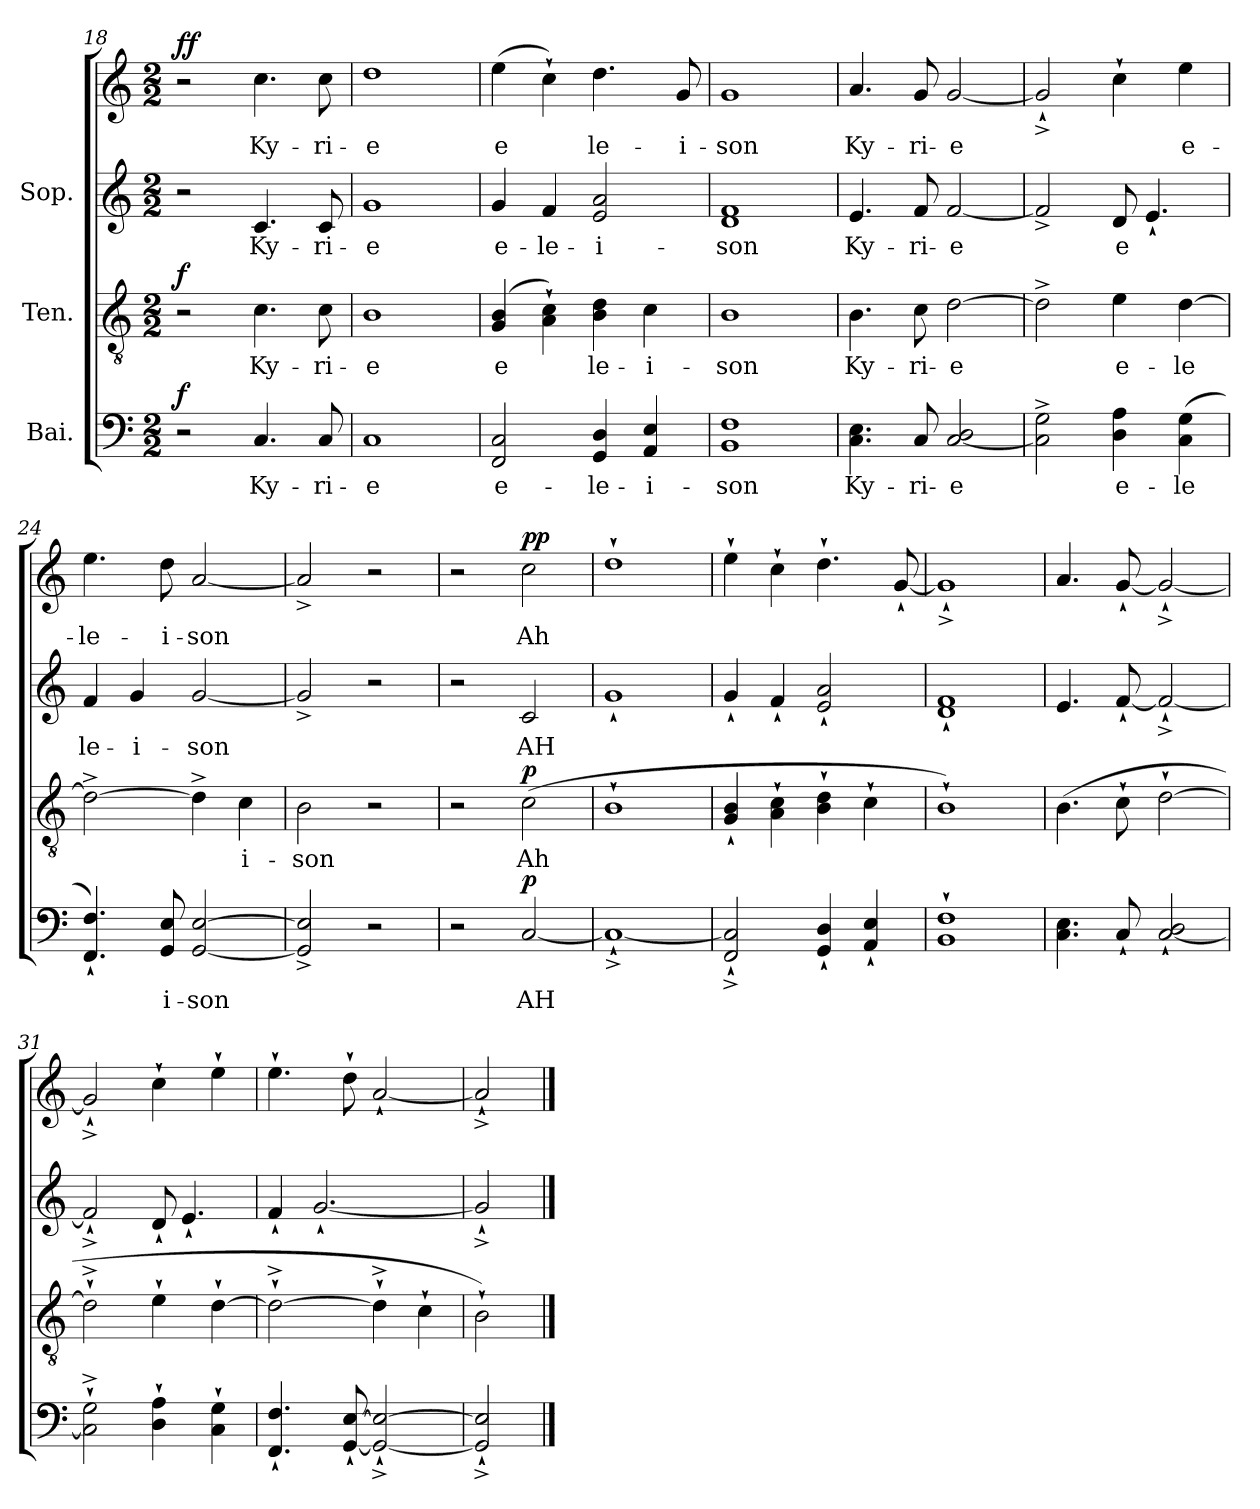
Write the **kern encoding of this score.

**kern	**text	**dynam	**kern	**text	**dynam	**kern	**text	**kern	**text	**dynam
*part3	*part3	*part3	*part2	*part2	*part2	*part1	*part1	*part1	*part1	*part1
*staff4	*staff4	*staff4	*staff3	*staff3	*staff3	*staff2	*staff2	*staff1	*staff1	*staff1/2
*I"Bai.	*	*	*I"Ten.	*	*	*I"Sop.	*	*	*	*
*clefF4	*	*	*clefGv2	*	*	*clefG2	*	*clefG2	*	*
*M2/2	*	*	*M2/2	*	*	*M2/2	*	*M2/2	*	*
=18	=18	=18	=18	=18	=18	=18	=18	=18	=18	=18
!	!	!LO:DY:b	!	!	!LO:DY:b	!	!	!	!	!LO:DY:b=2
!	!	!	!	!	!	!	!	!	!	!LO:DY:n=1:b
2r	.	f	2r	.	f	2r	.	2r	.	f f
!	!LO:LY:b	!	!	!LO:LY:b	!	!	!LO:LY:b	!	!LO:LY:b	!
4.C/	Ky-	.	4.c\	Ky-	.	4.c/	-Ky-	4.cc\	Ky-	.
!	!LO:LY:b	!	!	!LO:LY:b	!	!	!LO:LY:b	!	!LO:LY:b	!
8C/	-ri-	.	8c\	-ri-	.	8c/	-ri-	8cc\	-ri-	.
=19	=19	=19	=19	=19	=19	=19	=19	=19	=19	=19
!	!LO:LY:b	!	!	!LO:LY:b	!	!	!LO:LY:b	!	!LO:LY:b	!
1C	-e	.	1B	-e	.	1g	e	1dd	-e	.
!!LO:LB:g=z
=20	=20	=20	=20	=20	=20	=20	=20	=20	=20	=20
!	!LO:LY:b	!	!	!LO:LY:b	!	!	!LO:LY:b	!	!LO:LY:b	!
2C/ 2FF/	e-	.	(>4B/ 4G/	e-	.	4g/	-e-	(>4ee\	e-	.
!	!	!	!	!LO:LY:b	!	!	!LO:LY:b	!	!LO:LY:b	!
.	.	.	4c\`> 4A\`>)	-	.	4f/	-le-	4cc`>\)	-	.
!	!LO:LY:b	!	!	!LO:LY:b	!	!	!LO:LY:b	!	!LO:LY:b	!
4D/ 4GG/	-le-	.	4d\ 4B\	le-	.	2a/ 2e/	-i-	4.dd\	le-	.
!	!LO:LY:b	!	!	!LO:LY:b	!	!	!	!	!	!
4E/ 4AA/	-i-	.	4c\	-i-	.	.	.	.	.	.
!	!	!	!	!	!	!	!	!	!LO:LY:b	!
.	.	.	.	.	.	.	.	8g/	-i-	.
=21	=21	=21	=21	=21	=21	=21	=21	=21	=21	=21
!	!LO:LY:b	!	!	!LO:LY:b	!	!	!LO:LY:b	!	!LO:LY:b	!
1F 1BB	-son	.	1B	-son	.	1f 1d	son	1g	-son	.
=22	=22	=22	=22	=22	=22	=22	=22	=22	=22	=22
!	!LO:LY:b	!	!	!LO:LY:b	!	!	!LO:LY:b	!	!LO:LY:b	!
4.E\ 4.C\	Ky-	.	4.B\	Ky-	.	4.e/	Ky-	4.a/	Ky-	.
!	!LO:LY:b	!	!	!LO:LY:b	!	!	!LO:LY:b	!	!LO:LY:b	!
8C/	-ri-	.	8c\	-ri-	.	8f/	-ri-	8g/	-ri-	.
!	!LO:LY:b	!	!	!LO:LY:b	!	!	!LO:LY:b	!	!LO:LY:b	!
2D/ [<2C/	-e	.	[>2d\	-e	.	[<2f/	-e	[<2g/	-e	.
=23	=23	=23	=23	=23	=23	=23	=23	=23	=23	=23
!	!LO:LY:b	!	!	!LO:LY:b	!	!	!LO:LY:b	!	!LO:LY:b	!
2G\^> 2C\]^>	.	.	2d^>\]	.	.	2f^</]	-	2g^>`</]	.	.
!	!LO:LY:b	!	!	!LO:LY:b	!	!	!LO:LY:b	!	!LO:LY:b	!
4A\ 4D\	e-	.	4e\	e-	.	8d/	e-	4cc`>\	.	.
!	!	!	!	!	!	!	!LO:LY:b	!	!	!
.	.	.	.	.	.	4.e`</	--	.	.	.
!	!LO:LY:b	!	!	!LO:LY:b	!	!	!	!	!LO:LY:b	!
(>4G\ 4C\	-le-	.	[>4d\	-le-	.	.	.	4ee\	e-	.
=24	=24	=24	=24	=24	=24	=24	=24	=24	=24	=24
!	!LO:LY:b	!	!	!LO:LY:b	!	!	!LO:LY:b	!	!LO:LY:b	!
4.F/`< 4.FF/`<)	-	.	2d^>\_>	-	.	4f/	le-	4.ee\	-le-	.
!	!	!	!	!	!	!	!LO:LY:b	!	!	!
.	.	.	.	.	.	4g/	-i-	.	.	.
!	!LO:LY:b	!	!	!	!	!	!	!	!LO:LY:b	!
8E/ 8GG/	i-	.	.	.	.	.	.	8dd\	-i-	.
!	!LO:LY:b	!	!	!LO:LY:b	!	!	!LO:LY:b	!	!LO:LY:b	!
[<2E/ [<2GG/	-son	.	4d^>\]	.	.	[<2g/	-son	[<2a/	-son	.
!	!	!	!	!LO:LY:b	!	!	!	!	!	!
.	.	.	4c\	i-	.	.	.	.	.	.
=25	=25	=25	=25	=25	=25	=25	=25	=25	=25	=25
!	!	!	!	!LO:LY:b	!	!	!	!	!	!
2E/]^< 2GG/]^<	.	.	2B\	-son	.	2g^</]	.	2a^</]	.	.
2r	.	.	2r	.	.	2r	.	2r	.	.
=26	=26	=26	=26	=26	=26	=26	=26	=26	=26	=26
2r	.	.	2r	.	.	2r	.	2r	.	.
!	!LO:LY:b	!LO:DY:b	!	!LO:LY:b	!LO:DY:b	!	!LO:LY:b	!	!LO:LY:b	!LO:DY:b=2
!	!	!	!	!	!	!	!	!	!	!LO:DY:n=1:b
[<2C/	AH	p	(>2c\	Ah	p	2c/	AH	2cc\	Ah	p p
!!LO:LB:g=z
=27	=27	=27	=27	=27	=27	=27	=27	=27	=27	=27
1C^>`<_<	.	.	1B`>	.	.	1g`<	.	1dd`>	.	.
=28	=28	=28	=28	=28	=28	=28	=28	=28	=28	=28
2C/]`<^> 2FF/`<^>	.	.	4B/`< 4G/`<	.	.	4g`</	.	4ee`>\	.	.
.	.	.	4c\`> 4A\`>	.	.	4f`</	.	4cc`>\	.	.
4D/`< 4GG/`<	.	.	4d\`> 4B\`>	.	.	2a/`< 2e/`<	.	4.dd`>\	.	.
4E/`< 4AA/`<	.	.	4c`>\	.	.	.	.	.	.	.
.	.	.	.	.	.	.	.	[<8g`</	.	.
=29	=29	=29	=29	=29	=29	=29	=29	=29	=29	=29
1F`> 1BB`>	.	.	1B`>)	.	.	1f`< 1d`<	.	1g^>`<]	.	.
=30	=30	=30	=30	=30	=30	=30	=30	=30	=30	=30
4.E\ 4.C\	.	.	(>4.B\	.	.	4.e/	.	4.a/	.	.
8C`</	.	.	8c`>\	.	.	[<8f`</	.	[<8g`</	.	.
2D/`< [<2C/`<	.	.	[>2d`>\	.	.	2f^>`</_<	.	2g^>`</_<	.	.
=31	=31	=31	=31	=31	=31	=31	=31	=31	=31	=31
2G\^>`> 2C\]^>`>	.	.	2d^>`>\]	.	.	2f^>`</]	.	2g^>`</]	.	.
4A\`> 4D\`>	.	.	4e`>\	.	.	8d`</	.	4cc`>\	.	.
.	.	.	.	.	.	4.e`</	.	.	.	.
4G\`> 4C\`>	.	.	[>4d`>\	.	.	.	.	4ee`>\	.	.
=32	=32	=32	=32	=32	=32	=32	=32	=32	=32	=32
4.F/`< 4.FF/`<	.	.	2d^>`>\_>	.	.	4f`</	.	4.ee`>\	.	.
.	.	.	.	.	.	[<2.g`</	.	.	.	.
[<8E/`< [<8GG/`<	.	.	.	.	.	.	.	8dd`>\	.	.
2E/_<^>`< 2GG/_<^>`<	.	.	4d^>`>\]	.	.	.	.	[<2a`</	.	.
.	.	.	4c`>\	.	.	.	.	.	.	.
=33	=33	=33	=33	=33	=33	=33	=33	=33	=33	=33
2E/]^>`< 2GG/]^>`<	.	.	2B`>\)	.	.	2g^>`</]	.	2a^>`</]	.	.
==	==	==	==	==	==	==	==	==	==	==
*-	*-	*-	*-	*-	*-	*-	*-	*-	*-	*-
